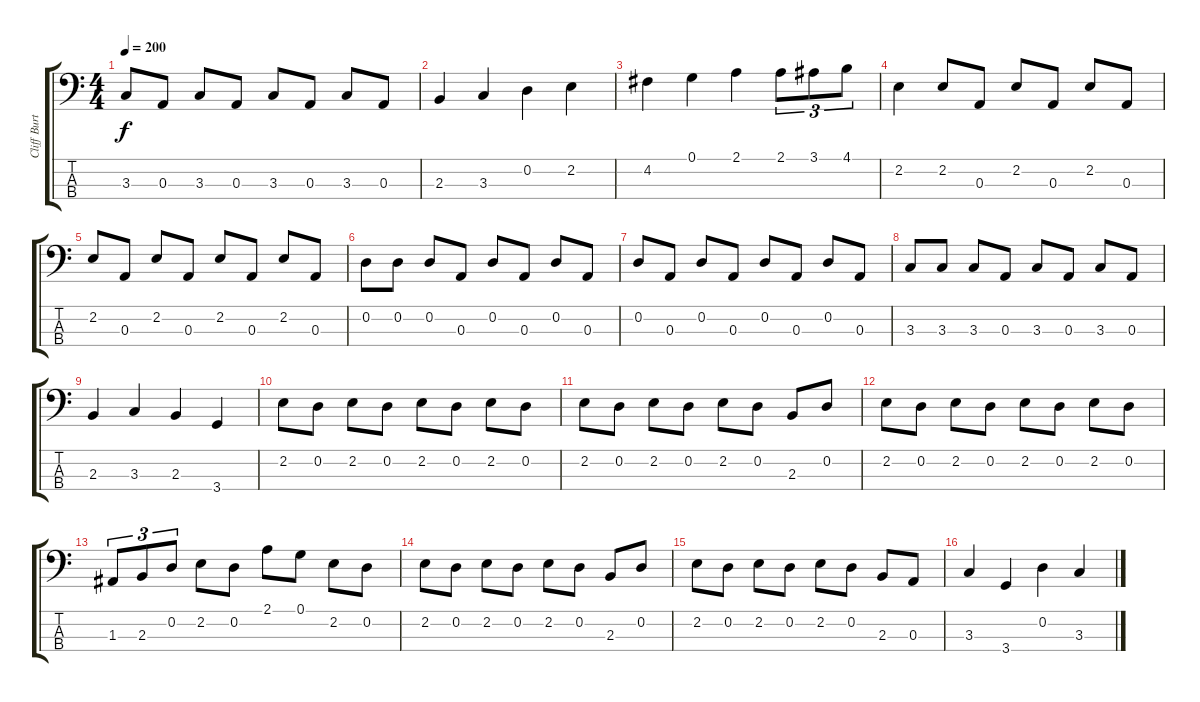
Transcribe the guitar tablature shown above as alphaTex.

\track ("Cliff Burton" "Cliff Burt") {instrument electricbassfinger}
\staff {score tabs}
\tuning (G2 D2 A1 E1) {hide}
\ts (4 4)
\tempo 200
\clef f4
\ks c
3.3.8{dy f} 0.3.8 3.3.8 0.3.8 3.3.8 0.3.8 3.3.8 0.3.8 |
2.3.4 3.3.4 0.2.4 2.2.4 |
4.2.4 0.1.4 2.1.4 2.1.8{tu (3 2)} 3.1.8{tu (3 2)} 4.1.8{tu (3 2)} |
2.2.4 2.2.8 0.3.8 2.2.8 0.3.8 2.2.8 0.3.8 |
2.2.8 0.3.8 2.2.8 0.3.8 2.2.8 0.3.8 2.2.8 0.3.8 |
0.2.8 0.2.8 0.2.8 0.3.8 0.2.8 0.3.8 0.2.8 0.3.8 |
0.2.8 0.3.8 0.2.8 0.3.8 0.2.8 0.3.8 0.2.8 0.3.8 |
3.3.8 3.3.8 3.3.8 0.3.8 3.3.8 0.3.8 3.3.8 0.3.8 |
2.3.4 3.3.4 2.3.4 3.4.4 |
2.2.8 0.2.8 2.2.8 0.2.8 2.2.8 0.2.8 2.2.8 0.2.8 |
2.2.8 0.2.8 2.2.8 0.2.8 2.2.8 0.2.8 2.3.8 0.2.8 |
2.2.8 0.2.8 2.2.8 0.2.8 2.2.8 0.2.8 2.2.8 0.2.8 |
1.3.8{tu (3 2)} 2.3.8{tu (3 2)} 0.2.8{tu (3 2)} 2.2.8 0.2.8 2.1.8 0.1.8 2.2.8 0.2.8 |
2.2.8 0.2.8 2.2.8 0.2.8 2.2.8 0.2.8 2.3.8 0.2.8 |
2.2.8 0.2.8 2.2.8 0.2.8 2.2.8 0.2.8 2.3.8 0.3.8 |
3.3.4 3.4.4 0.2.4 3.3.4
